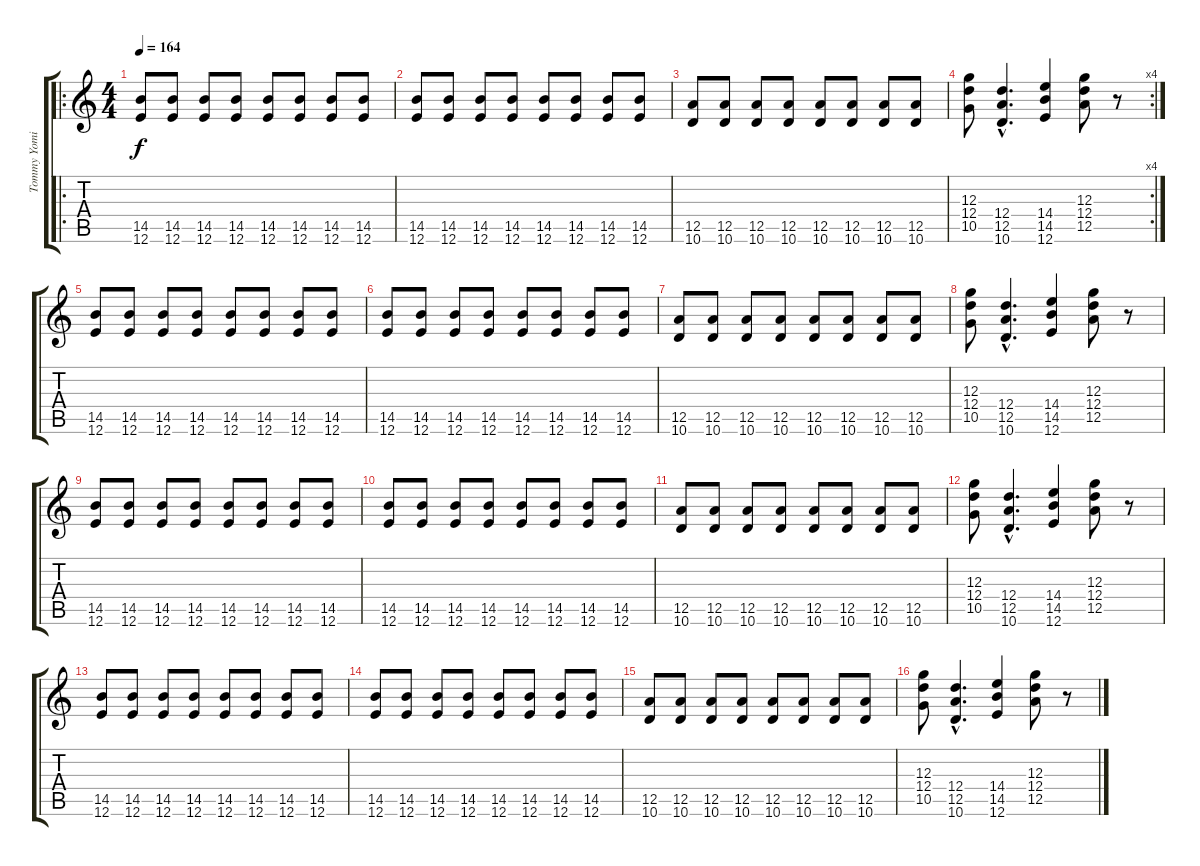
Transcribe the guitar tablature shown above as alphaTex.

\track ("Tommy Yomi" "Tommy Yomi") {instrument distortionguitar}
\staff {score tabs}
\tuning (E4 B3 G3 D3 A2 E2) {hide}
\ro
\ts (4 4)
\tempo 164
\clef g2
\ks c
(14.5 12.6).8{dy f} (14.5 12.6).8 (14.5 12.6).8 (14.5 12.6).8 (14.5 12.6).8 (14.5 12.6).8 (14.5 12.6).8 (14.5 12.6).8 |
(14.5 12.6).8 (14.5 12.6).8 (14.5 12.6).8 (14.5 12.6).8 (14.5 12.6).8 (14.5 12.6).8 (14.5 12.6).8 (14.5 12.6).8 |
(12.5 10.6).8 (12.5 10.6).8 (12.5 10.6).8 (12.5 10.6).8 (12.5 10.6).8 (12.5 10.6).8 (12.5 10.6).8 (12.5 10.6).8 |
\rc 4
(12.3 12.4 10.5).8 (12.4{hac} 12.5{hac} 10.6{hac}).4{d} (14.4 14.5 12.6).4 (12.3 12.4 12.5).8 r.8 |
(14.5 12.6).8 (14.5 12.6).8 (14.5 12.6).8 (14.5 12.6).8 (14.5 12.6).8 (14.5 12.6).8 (14.5 12.6).8 (14.5 12.6).8 |
(14.5 12.6).8 (14.5 12.6).8 (14.5 12.6).8 (14.5 12.6).8 (14.5 12.6).8 (14.5 12.6).8 (14.5 12.6).8 (14.5 12.6).8 |
(12.5 10.6).8 (12.5 10.6).8 (12.5 10.6).8 (12.5 10.6).8 (12.5 10.6).8 (12.5 10.6).8 (12.5 10.6).8 (12.5 10.6).8 |
(12.3 12.4 10.5).8 (12.4{hac} 12.5{hac} 10.6{hac}).4{d} (14.4 14.5 12.6).4 (12.3 12.4 12.5).8 r.8 |
(14.5 12.6).8 (14.5 12.6).8 (14.5 12.6).8 (14.5 12.6).8 (14.5 12.6).8 (14.5 12.6).8 (14.5 12.6).8 (14.5 12.6).8 |
(14.5 12.6).8 (14.5 12.6).8 (14.5 12.6).8 (14.5 12.6).8 (14.5 12.6).8 (14.5 12.6).8 (14.5 12.6).8 (14.5 12.6).8 |
(12.5 10.6).8 (12.5 10.6).8 (12.5 10.6).8 (12.5 10.6).8 (12.5 10.6).8 (12.5 10.6).8 (12.5 10.6).8 (12.5 10.6).8 |
(12.3 12.4 10.5).8 (12.4{hac} 12.5{hac} 10.6{hac}).4{d} (14.4 14.5 12.6).4 (12.3 12.4 12.5).8 r.8 |
(14.5 12.6).8 (14.5 12.6).8 (14.5 12.6).8 (14.5 12.6).8 (14.5 12.6).8 (14.5 12.6).8 (14.5 12.6).8 (14.5 12.6).8 |
(14.5 12.6).8 (14.5 12.6).8 (14.5 12.6).8 (14.5 12.6).8 (14.5 12.6).8 (14.5 12.6).8 (14.5 12.6).8 (14.5 12.6).8 |
(12.5 10.6).8 (12.5 10.6).8 (12.5 10.6).8 (12.5 10.6).8 (12.5 10.6).8 (12.5 10.6).8 (12.5 10.6).8 (12.5 10.6).8 |
(12.3 12.4 10.5).8 (12.4{hac} 12.5{hac} 10.6{hac}).4{d} (14.4 14.5 12.6).4 (12.3 12.4 12.5).8 r.8
